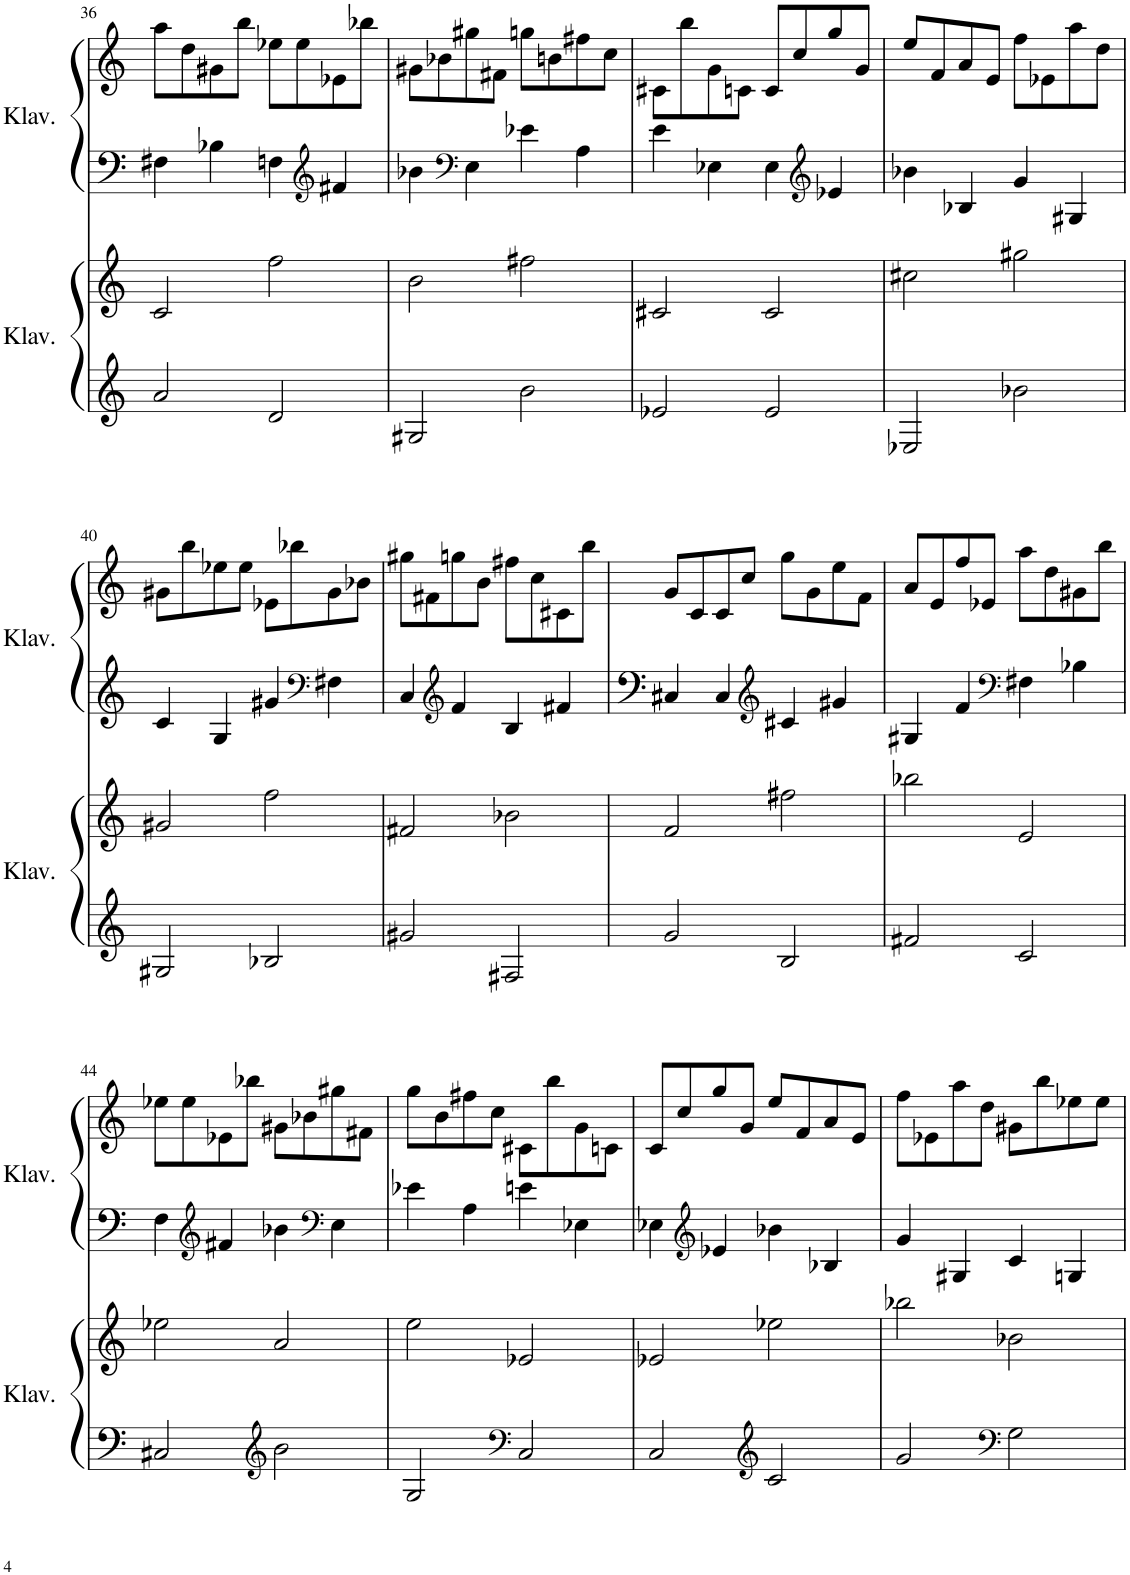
**kern	**kern	**kern	**kern
*part2	*part2	*part1	*part1
*staff4	*staff3	*staff2	*staff1
*I"Klavier	*	*I"Klavier	*
*I'Klav.	*	*I'Klav.	*
!!LO:PB:g=z
*clefF4	*clefG2	*clefF4	*clefG2
*k[]	*k[]	*k[]	*k[]
*M4/4	*M4/4	*M4/4	*M4/4
=36	=36	=36	=36
2a/	2c/	4F#X\	8aa\L
.	.	.	8dd\
.	.	4B-X\	8g#X\
.	.	.	8bb\J
2d/	2ff\	4Fn\	8ee-X\L
.	.	.	8ee-\
*	*	*clefG2	*
.	.	4f#X/	8e-X\
.	.	.	8bb-X\J
=37	=37	=37	=37
2G#X/	2b\	4b-X\	8g#X\L
.	.	.	8b-X\
*	*	*clefF4	*
.	.	4E\	8gg#X\
.	.	.	8f#X\J
2b\	2ff#X\	4e-X\	8ggn\L
.	.	.	8bn\
.	.	4A\	8ff#X\
.	.	.	8cc\J
=38	=38	=38	=38
2e-X/	2c#X/	4e\	8c#X\L
.	.	.	8bb\
.	.	4E-X\	8g\
.	.	.	8cn\J
2e-/	2c#/	4E-\	8c/L
.	.	.	8cc/
*	*	*clefG2	*
.	.	4e-X/	8gg/
.	.	.	8g/J
=39	=39	=39	=39
2E-X/	2cc#X\	4b-X\	8ee/L
.	.	.	8f/
.	.	4B-X/	8a/
.	.	.	8e/J
2b-X\	2gg#X\	4g/	8ff\L
.	.	.	8e-X\
.	.	4G#X/	8aa\
.	.	.	8dd\J
!!LO:LB:g=z
=40	=40	=40	=40
2G#X/	2g#X/	4c/	8g#X\L
.	.	.	8bb\
.	.	4G/	8ee-X\
.	.	.	8ee-\J
2B-X/	2ff\	4g#X/	8e-X\L
.	.	.	8bb-X\
*	*	*clefF4	*
.	.	4F#X\	8g#\
.	.	.	8b-X\J
=41	=41	=41	=41
2g#X/	2f#X/	4C/	8gg#X\L
.	.	.	8f#X\
*	*	*clefG2	*
.	.	4f/	8ggn\
.	.	.	8b\J
2F#X/	2b-X\	4B/	8ff#X\L
.	.	.	8cc\
.	.	4f#X/	8c#X\
.	.	.	8bb\J
=42	=42	=42	=42
2g/	2f/	4C#X/	8g/L
.	.	.	8c/
.	.	4C#/	8c/
.	.	.	8cc/J
*	*	*clefG2	*
2B/	2ff#X\	4c#X/	8gg\L
.	.	.	8g\
.	.	4g#X/	8ee\
.	.	.	8f\J
=43	=43	=43	=43
2f#X/	2bb-X\	4G#X/	8a/L
.	.	.	8e/
.	.	4f/	8ff/
.	.	.	8e-X/J
*	*	*clefF4	*
2c/	2e/	4F#X\	8aa\L
.	.	.	8dd\
.	.	4B-X\	8g#X\
.	.	.	8bb\J
!!LO:LB:g=z
=44	=44	=44	=44
2C#X/	2ee-X\	4F\	8ee-X\L
.	.	.	8ee-\
*	*	*clefG2	*
.	.	4f#X/	8e-X\
.	.	.	8bb-X\J
*clefG2	*	*	*
2b\	2a/	4b-X\	8g#X\L
.	.	.	8b-X\
*	*	*clefF4	*
.	.	4E\	8gg#X\
.	.	.	8f#X\J
=45	=45	=45	=45
2G/	2ee\	4e-X\	8gg\L
.	.	.	8b\
.	.	4A\	8ff#X\
.	.	.	8cc\J
*clefF4	*	*	*
2C/	2e-X/	4en\	8c#X\L
.	.	.	8bb\
.	.	4E-X\	8g\
.	.	.	8cn\J
=46	=46	=46	=46
2C/	2e-X/	4E-X\	8c/L
.	.	.	8cc/
*	*	*clefG2	*
.	.	4e-X/	8gg/
.	.	.	8g/J
*clefG2	*	*	*
2c/	2ee-X\	4b-X\	8ee/L
.	.	.	8f/
.	.	4B-X/	8a/
.	.	.	8e/J
=47	=47	=47	=47
2g/	2bb-X\	4g/	8ff\L
.	.	.	8e-X\
.	.	4G#X/	8aa\
.	.	.	8dd\J
*clefF4	*	*	*
2G\	2b-X\	4c/	8g#X\L
.	.	.	8bb\
.	.	4Gn/	8ee-X\
.	.	.	8ee-\J
=	=	=	=
*-	*-	*-	*-
